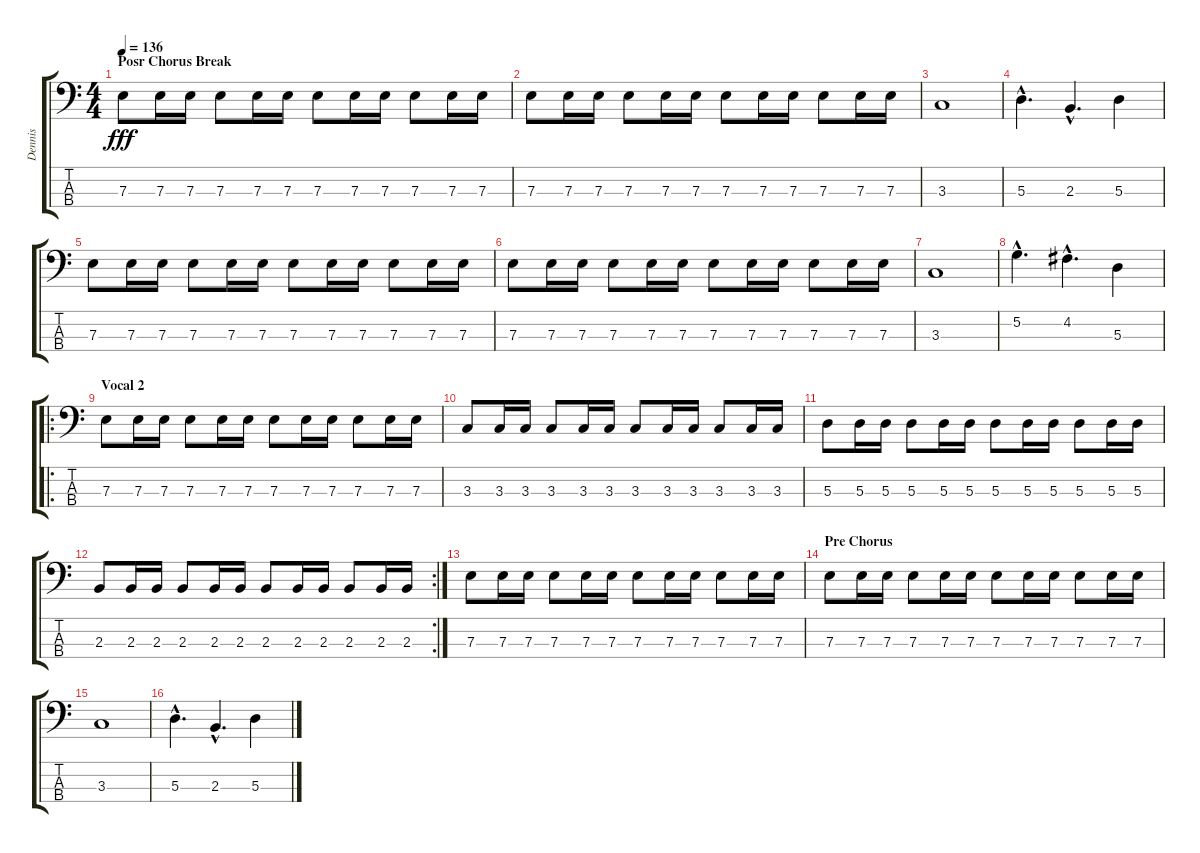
\track ("Dennis" "Dennis") {instrument electricbassfinger}
\staff {score tabs}
\tuning (G2 D2 A1 E1) {hide}
\ts (4 4)
\section ("" "Posr Chorus Break")
\tempo 136
\clef f4
\ks c
7.3.8{dy fff} 7.3.16 7.3.16 7.3.8 7.3.16 7.3.16 7.3.8 7.3.16 7.3.16 7.3.8 7.3.16 7.3.16 |
7.3.8 7.3.16 7.3.16 7.3.8 7.3.16 7.3.16 7.3.8 7.3.16 7.3.16 7.3.8 7.3.16 7.3.16 |
3.3.1 |
5.3{hac}.4{d} 2.3{hac}.4{d} 5.3.4 |
7.3.8 7.3.16 7.3.16 7.3.8 7.3.16 7.3.16 7.3.8 7.3.16 7.3.16 7.3.8 7.3.16 7.3.16 |
7.3.8 7.3.16 7.3.16 7.3.8 7.3.16 7.3.16 7.3.8 7.3.16 7.3.16 7.3.8 7.3.16 7.3.16 |
3.3.1 |
5.2{hac}.4{d} 4.2{hac}.4{d} 5.3.4 |
\ro
\section ("" "Vocal 2")
7.3.8 7.3.16 7.3.16 7.3.8 7.3.16 7.3.16 7.3.8 7.3.16 7.3.16 7.3.8 7.3.16 7.3.16 |
3.3.8 3.3.16 3.3.16 3.3.8 3.3.16 3.3.16 3.3.8 3.3.16 3.3.16 3.3.8 3.3.16 3.3.16 |
5.3.8 5.3.16 5.3.16 5.3.8 5.3.16 5.3.16 5.3.8 5.3.16 5.3.16 5.3.8 5.3.16 5.3.16 |
\rc 2
2.3.8 2.3.16 2.3.16 2.3.8 2.3.16 2.3.16 2.3.8 2.3.16 2.3.16 2.3.8 2.3.16 2.3.16 |
7.3.8 7.3.16 7.3.16 7.3.8 7.3.16 7.3.16 7.3.8 7.3.16 7.3.16 7.3.8 7.3.16 7.3.16 |
\section ("" "Pre Chorus")
7.3.8 7.3.16 7.3.16 7.3.8 7.3.16 7.3.16 7.3.8 7.3.16 7.3.16 7.3.8 7.3.16 7.3.16 |
3.3.1 |
5.3{hac}.4{d} 2.3{hac}.4{d} 5.3.4
